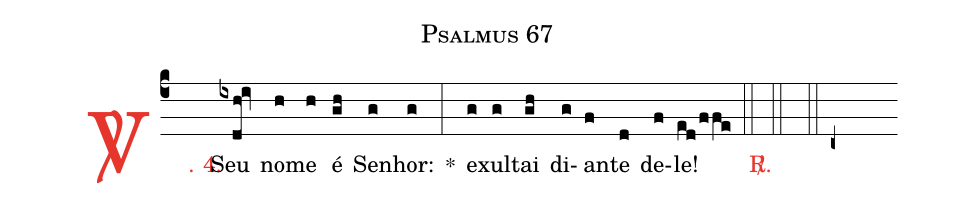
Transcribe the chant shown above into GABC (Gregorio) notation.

name: Psalmus 67;
%%
(c4)

<c><sp>V/</sp>. 4.</c>() Seu(ixdh!iv) no(h)me(h) é(gh) Se(g)nhor:(g) *(:) e(g)xul(g)tai(gh) di(g)an(f)te(d) de(f)le!(ed/ffe)

(::)

<c><sp>R/</sp>.</c>(::)

(::)

(c+)
